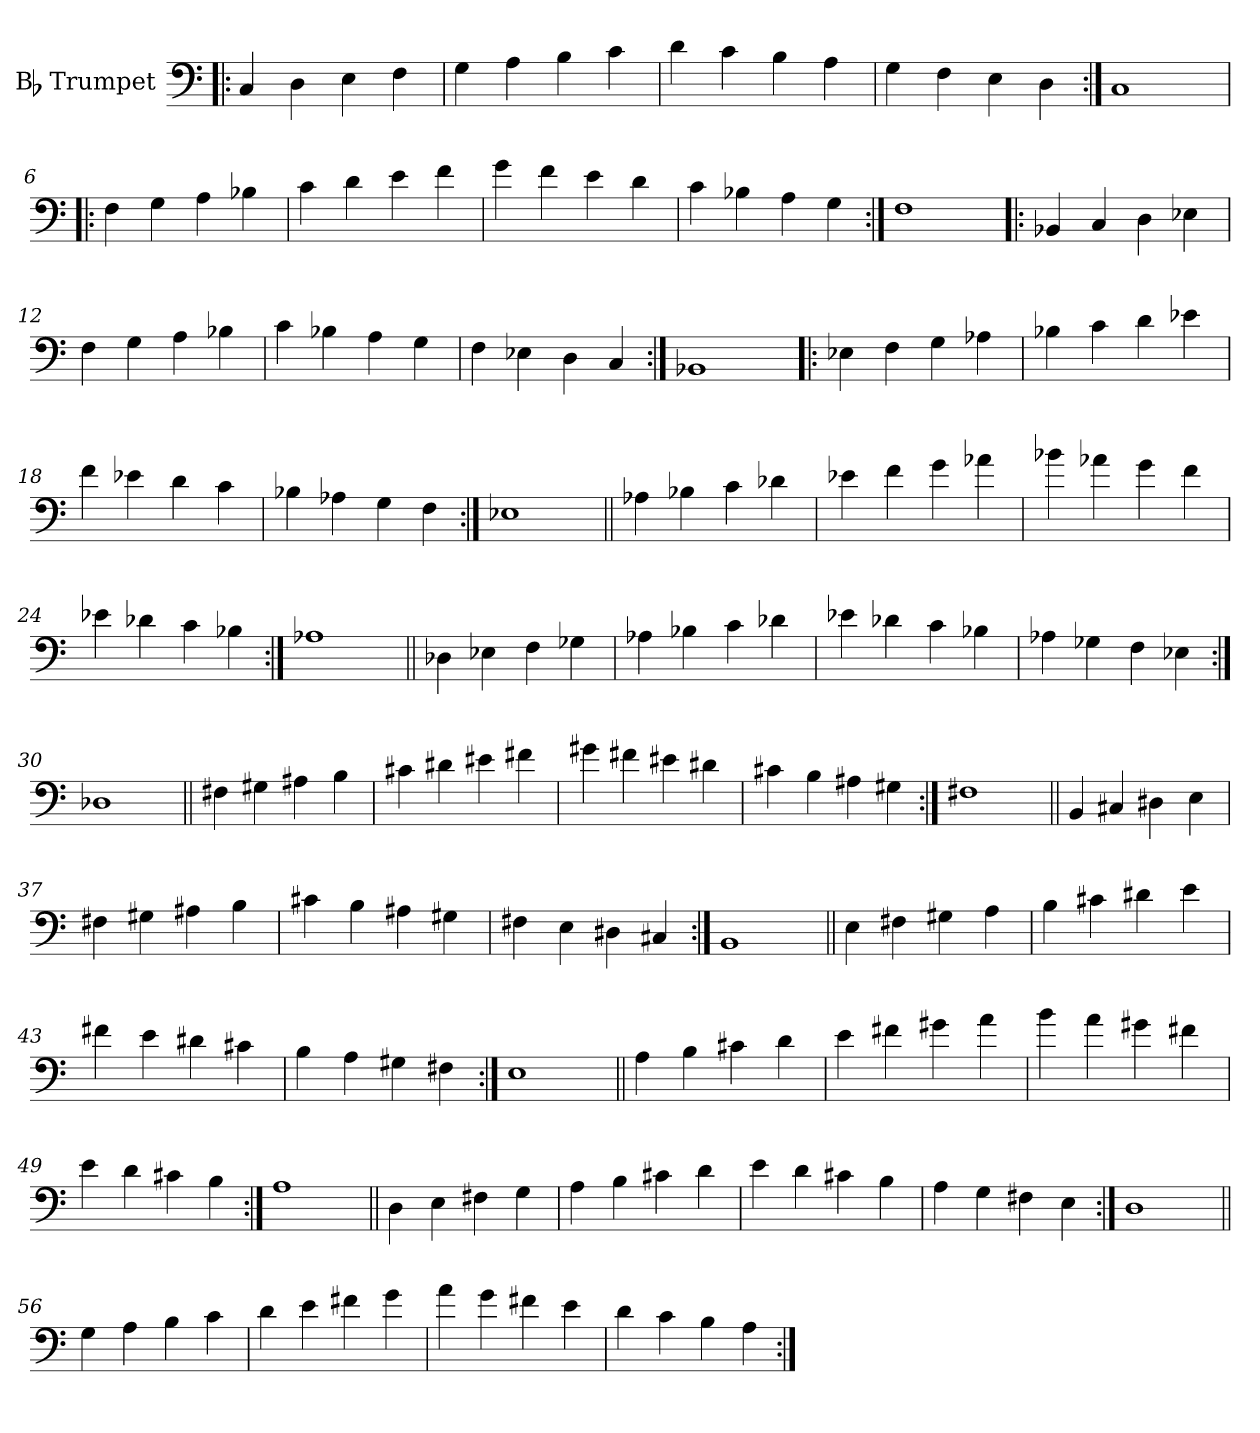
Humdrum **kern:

**kern
*part1
*staff1
*I"Bb Trumpet
*I'Tpt
*clefF4
*ITrd1c2
*k[b-e-]
=1!|:
4BB-/
4C\
4D\
4E-\
=2
4F\
4G\
4A\
4B-\
=3
4c\
4B-\
4A\
4G\
=4
4F\
4E-\
4D\
4C\
=5:|!
1BB-
!!LO:LB:g=z
=6!|:
4E-\
4F\
4G\
4A-X\
=7
4B-\
4c\
4d\
4e-\
=8
4f\
4e-\
4d\
4c\
=9
4B-\
4A-X\
4G\
4F\
=10:|!
1E-
!!LO:LB:g=z
=11!|:
4AA-X/
4BB-/
4C\
4D-X\
=12
4E-\
4F\
4G\
4A-X\
=13
4B-\
4A-X\
4G\
4F\
=14
4E-\
4D-X\
4C\
4BB-/
=15:|!
1AA-X
!!LO:LB:g=z
=16!|:
4D-X\
4E-\
4F\
4G-X\
=17
4A-X\
4B-\
4c\
4d-X\
=18
4e-\
4d-X\
4c\
4B-\
=19
4A-X\
4G-X\
4F\
4E-\
=20:|!
1D-X
!!LO:LB:g=z
=21||
4G-X\
4A-X\
4B-\
4c-X\
=22
4d-X\
4e-\
4f\
4g-X\
=23
4a-X\
4g-X\
4f\
4e-\
=24
4d-X\
4c-X\
4B-\
4A-X\
=25:|!
1G-X
!!LO:LB:g=z
=26||
4C-X\
4D-X\
4E-\
4F-X\
=27
4G-X\
4A-X\
4B-\
4c-X\
=28
4d-X\
4c-X\
4B-\
4A-X\
=29
4G-X\
4F-X\
4E-\
4D-X\
=30:|!
1C-X
!!LO:LB:g=z
=31||
4En\
4F#X\
4G#X\
4A\
=32
4Bn\
4c#X\
4d#X\
4en\
=33
4f#X\
4en\
4d#X\
4c#X\
=34
4Bn\
4A\
4G#X\
4F#X\
=35:|!
1En
!!LO:LB:g=z
=36||
4AA/
4BBn/
4C#X\
4D\
=37
4En\
4F#X\
4G#X\
4A\
=38
4Bn\
4A\
4G#X\
4F#X\
=39
4En\
4D\
4C#X\
4BBn/
=40:|!
1AA
!!LO:LB:g=z
=41||
4D\
4En\
4F#X\
4G\
=42
4A\
4Bn\
4c#X\
4d\
=43
4en\
4d\
4c#X\
4Bn\
=44
4A\
4G\
4F#X\
4En\
=45:|!
1D
!!LO:LB:g=z
=46||
4G\
4A\
4Bn\
4c\
=47
4d\
4en\
4f#X\
4g\
=48
4a\
4g\
4f#X\
4en\
=49
4d\
4c\
4Bn\
4A\
=50:|!
1G
!!LO:LB:g=z
=51||
4C\
4D\
4En\
4F\
=52
4G\
4A\
4Bn\
4c\
=53
4d\
4c\
4Bn\
4A\
=54
4G\
4F\
4En\
4D\
=55:|!
1C
!!LO:LB:g=z
=56||
4F\
4G\
4A\
4B-\
=57
4c\
4d\
4en\
4f\
=58
4g\
4f\
4en\
4d\
=59
4c\
4B-\
4A\
4G\
=:|!
*-
